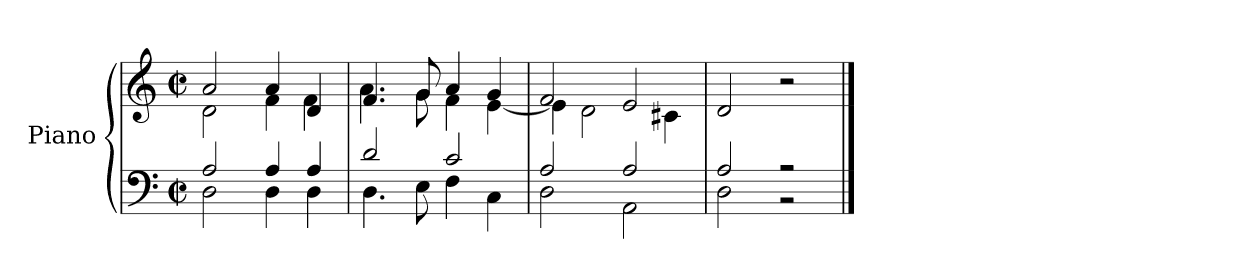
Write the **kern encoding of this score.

**kern	**kern
*part1	*part1
*staff2	*staff1
*I"Piano	*
*I'Pno.	*
*clefF4	*clefG2
*k[]	*k[]
*M2/2	*M2/2
*met(c|)	*met(c|)
=1	=1
*^	*^
2A/	2D\	2a/	2d\
4A/	4D\	4a/	4f\
4A/	4D\	4d/	4f\
=2	=2	=2	=2
2d/	4.D\	4.f/	4.a\
.	8E\	8g/	8g\
2c/	4F\	4a/	4f\
.	4C\	4g/	[4e\
=3	=3	=3	=3
2A/	2D\	2f/	4e\]
.	.	.	2d\
2A/	2AA\	2e/	.
.	.	.	4c#X\
*	*	*v	*v
=4	=4	=4
2A/	2D\	2d/
2r	2r	2r
*v	*v	*
==	==
*-	*-
